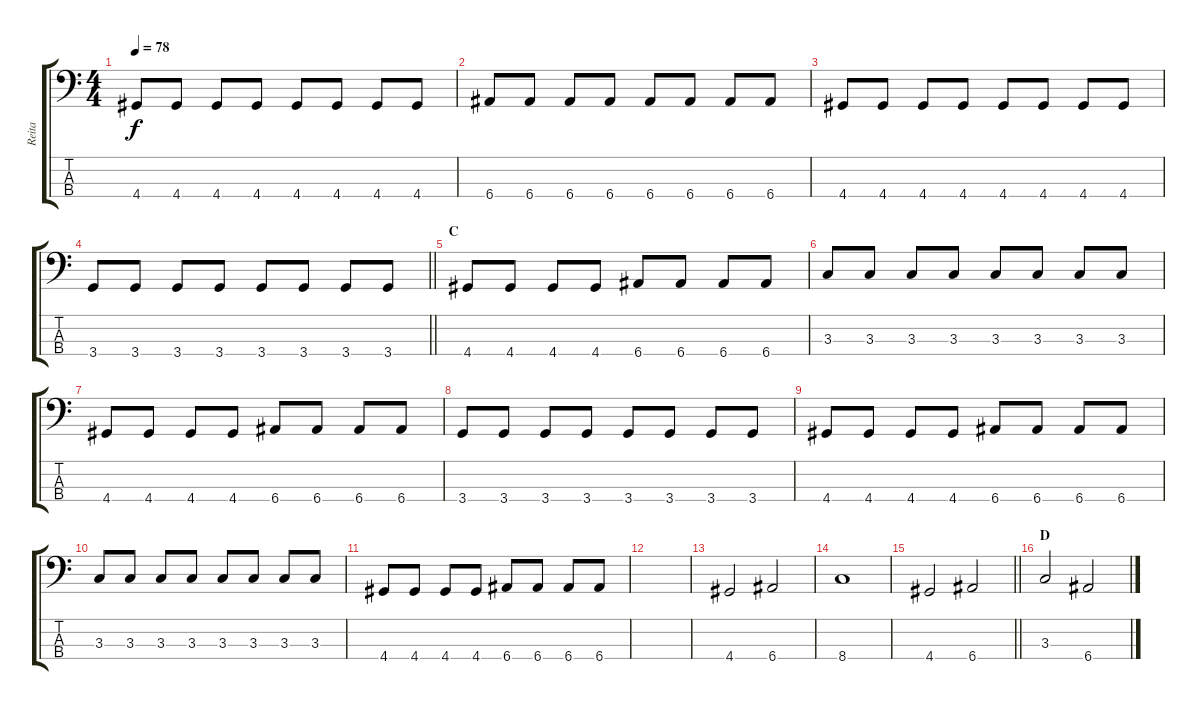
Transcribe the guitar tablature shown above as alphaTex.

\track ("Reita" "Reita") {instrument electricbassfinger}
\staff {score tabs}
\tuning (G2 D2 A1 E1) {hide}
\ts (4 4)
\tempo 78
\clef f4
\ks c
4.4.8{dy f} 4.4.8 4.4.8 4.4.8 4.4.8 4.4.8 4.4.8 4.4.8 |
6.4.8 6.4.8 6.4.8 6.4.8 6.4.8 6.4.8 6.4.8 6.4.8 |
4.4.8 4.4.8 4.4.8 4.4.8 4.4.8 4.4.8 4.4.8 4.4.8 |
\barLineRight lightlight
3.4.8 3.4.8 3.4.8 3.4.8 3.4.8 3.4.8 3.4.8 3.4.8 |
\section ("" "C")
4.4.8 4.4.8 4.4.8 4.4.8 6.4.8 6.4.8 6.4.8 6.4.8 |
3.3.8 3.3.8 3.3.8 3.3.8 3.3.8 3.3.8 3.3.8 3.3.8 |
4.4.8 4.4.8 4.4.8 4.4.8 6.4.8 6.4.8 6.4.8 6.4.8 |
3.4.8 3.4.8 3.4.8 3.4.8 3.4.8 3.4.8 3.4.8 3.4.8 |
4.4.8 4.4.8 4.4.8 4.4.8 6.4.8 6.4.8 6.4.8 6.4.8 |
3.3.8 3.3.8 3.3.8 3.3.8 3.3.8 3.3.8 3.3.8 3.3.8 |
4.4.8 4.4.8 4.4.8 4.4.8 6.4.8 6.4.8 6.4.8 6.4.8 |
|
4.4.2 6.4.2 |
8.4.1 |
\barLineRight lightlight
4.4.2 6.4.2 |
\section ("" "D")
3.3.2 6.4.2
